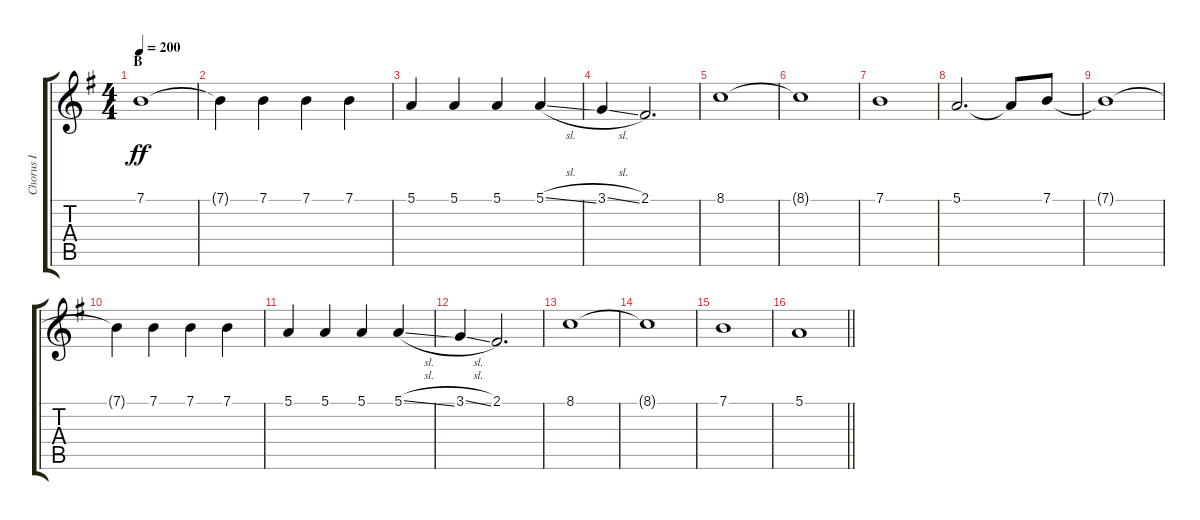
\track ("Chorus I" "Chorus I") {instrument voiceoohs}
\staff {score tabs}
\tuning (E4 B3 G3 D3 A2 E2) {hide}
\ts (4 4)
\section ("" "B")
\tempo 200
\clef g2
\ks g
7.1.1{dy ff} |
7.1{t}.4 7.1.4 7.1.4 7.1.4 |
5.1.4 5.1.4 5.1.4 5.1{sl}.4 |
3.1{sl}.4 2.1.2{d} |
8.1.1 |
8.1{t}.1 |
7.1.1 |
5.1.2{d} 5.1{t}.8 7.1.8 |
7.1{t}.1 |
7.1{t}.4 7.1.4 7.1.4 7.1.4 |
5.1.4 5.1.4 5.1.4 5.1{sl}.4 |
3.1{sl}.4 2.1.2{d} |
8.1.1 |
8.1{t}.1 |
7.1.1 |
\barLineRight lightlight
5.1.1
